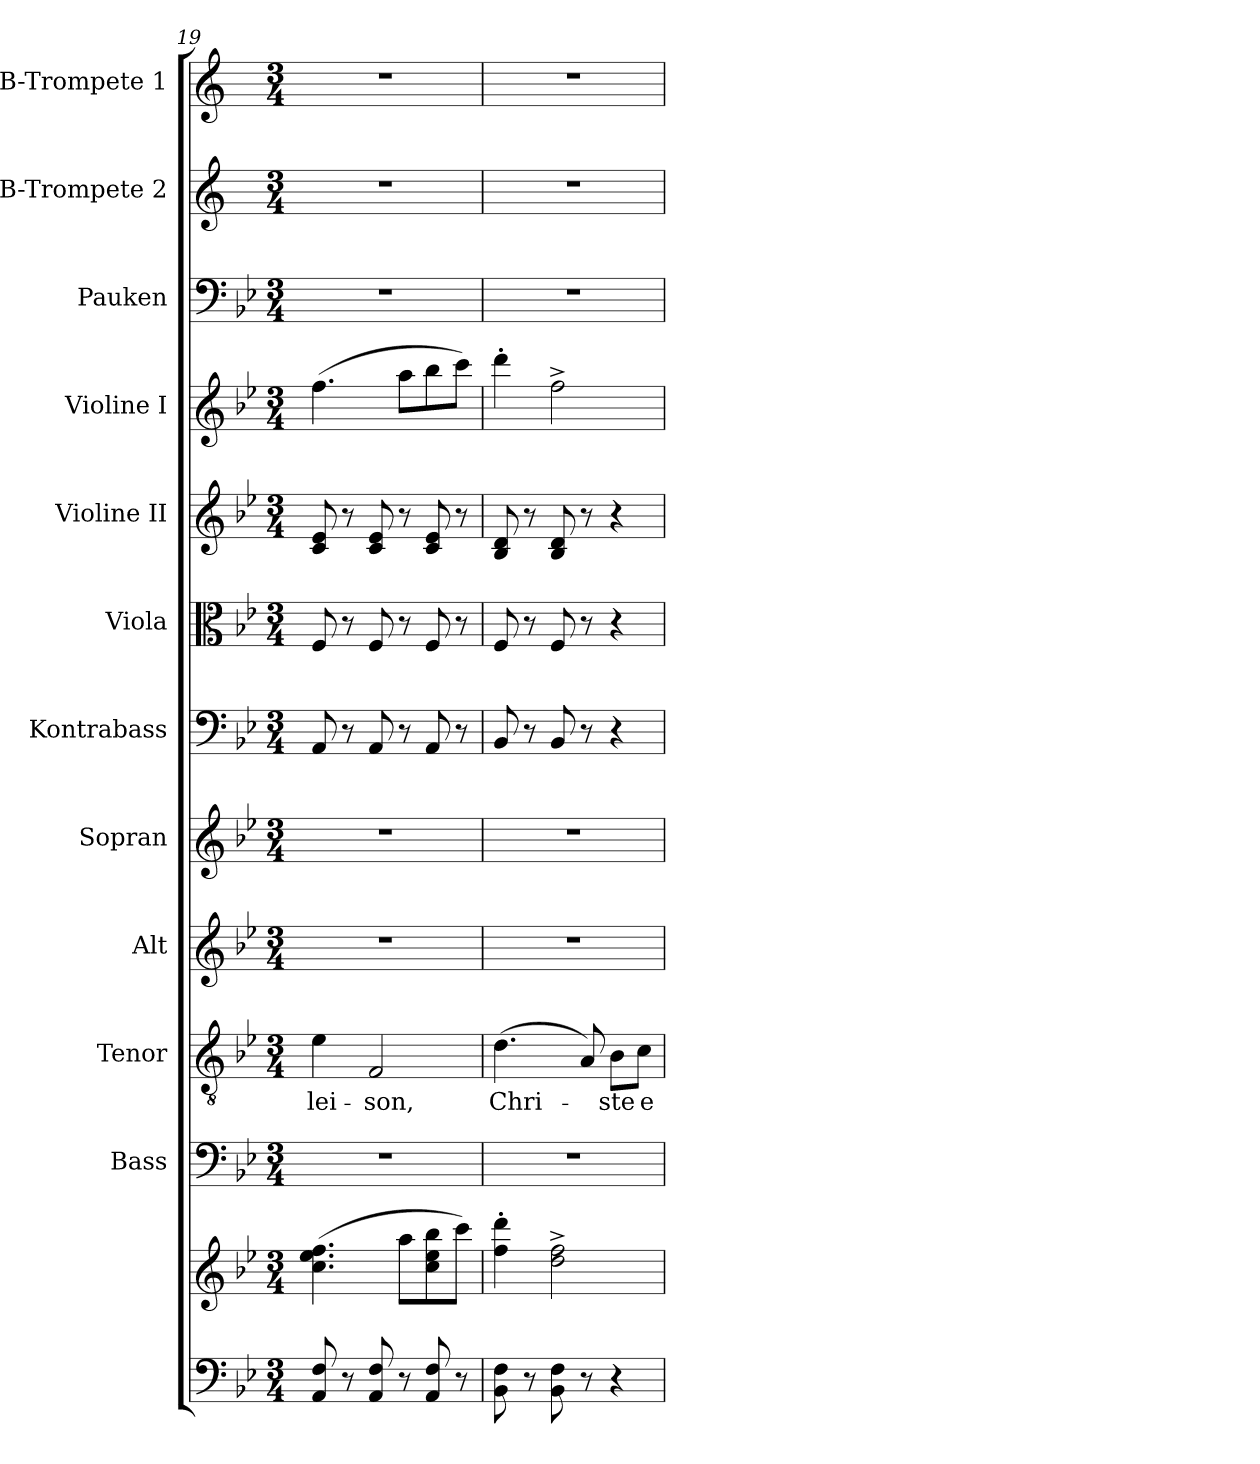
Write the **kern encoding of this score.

**kern	**kern	**kern	**kern	**text	**kern	**kern	**kern	**kern	**kern	**kern	**kern	**kern	**kern
*part12	*part12	*part11	*part10	*part10	*part9	*part8	*part7	*part6	*part5	*part4	*part3	*part2	*part1
*staff13	*staff12	*staff11	*staff10	*staff10	*staff9	*staff8	*staff7	*staff6	*staff5	*staff4	*staff3	*staff2	*staff1
*	*	*I"Bass	*I"Tenor	*	*I"Alt	*I"Sopran	*I"Kontrabass	*I"Viola	*I"Violine II	*I"Violine I	*I"Pauken	*I"B-Trompete 2	*I"B-Trompete 1
*	*	*I'B.	*I'T.	*	*I'A.	*I'S.	*I'Kb.	*I'Vla.	*I'Vl. II	*I'Vl. I	*I'Pk.	*I'B Trp. 2	*I'B Trp. 1
*clefF4	*clefG2	*clefF4	*clefGv2	*	*clefG2	*clefG2	*clefF4	*clefC3	*clefG2	*clefG2	*clefF4	*clefG2	*clefG2
*	*	*	*	*	*	*	*ITrd7c12	*	*	*	*	*ITrd1c2	*ITrd1c2
*k[b-e-]	*k[b-e-]	*k[b-e-]	*k[b-e-]	*	*k[b-e-]	*k[b-e-]	*k[b-e-]	*k[b-e-]	*k[b-e-]	*k[b-e-]	*k[b-e-]	*k[b-e-]	*k[b-e-]
*B-:	*B-:	*B-:	*B-:	*	*B-:	*B-:	*B-:	*B-:	*B-:	*B-:	*B-:	*B-:	*B-:
*M3/4	*M3/4	*M3/4	*M3/4	*	*M3/4	*M3/4	*M3/4	*M3/4	*M3/4	*M3/4	*M3/4	*M3/4	*M3/4
=19	=19	=19	=19	=19	=19	=19	=19	=19	=19	=19	=19	=19	=19
!	!	!	!	!LO:LY:b	!	!	!	!	!	!	!	!	!
8AA/ 8F/	(>4.cc\ 4.ee-\ 4.ff\	2.r	4e-\	-lei-	2.r	2.r	8AAA/	8F/	8c/ 8e-/	(>4.ff\	2.r	2.r	2.r
8r	.	.	.	.	.	.	8r	8r	8r	.	.	.	.
!	!	!	!	!LO:LY:b	!	!	!	!	!	!	!	!	!
8AA/ 8F/	.	.	2F/	-son,	.	.	8AAA/	8F/	8c/ 8e-/	.	.	.	.
8r	8aa\L	.	.	.	.	.	8r	8r	8r	8aa\L	.	.	.
8AA/ 8F/	8cc\ 8ee-\ 8bb-\	.	.	.	.	.	8AAA/	8F/	8c/ 8e-/	8bb-\	.	.	.
8r	8ccc\J)	.	.	.	.	.	8r	8r	8r	8ccc\J)	.	.	.
!!LO:PB:g=z
=20	=20	=20	=20	=20	=20	=20	=20	=20	=20	=20	=20	=20	=20
!	!	!	!	!LO:LY:b	!	!	!	!	!	!	!	!	!
8BB-\ 8F\	4ff\'> 4ddd\'>	2.r	(>4.d\	Chri-	2.r	2.r	8BBB-/	8F/	8B-/ 8d/	4ddd'>\	2.r	2.r	2.r
8r	.	.	.	.	.	.	8r	8r	8r	.	.	.	.
8BB-\ 8F\	2dd\^> 2ff\^>	.	.	.	.	.	8BBB-/	8F/	8B-/ 8d/	2ff^>\	.	.	.
8r	.	.	8A/)	.	.	.	8r	8r	8r	.	.	.	.
!	!	!	!	!LO:LY:b	!	!	!	!	!	!	!	!	!
4r	.	.	8B-\L	-ste	.	.	4r	4r	4r	.	.	.	.
!	!	!	!	!LO:LY:b	!	!	!	!	!	!	!	!	!
.	.	.	8c\J	e-	.	.	.	.	.	.	.	.	.
=	=	=	=	=	=	=	=	=	=	=	=	=	=
*-	*-	*-	*-	*-	*-	*-	*-	*-	*-	*-	*-	*-	*-
